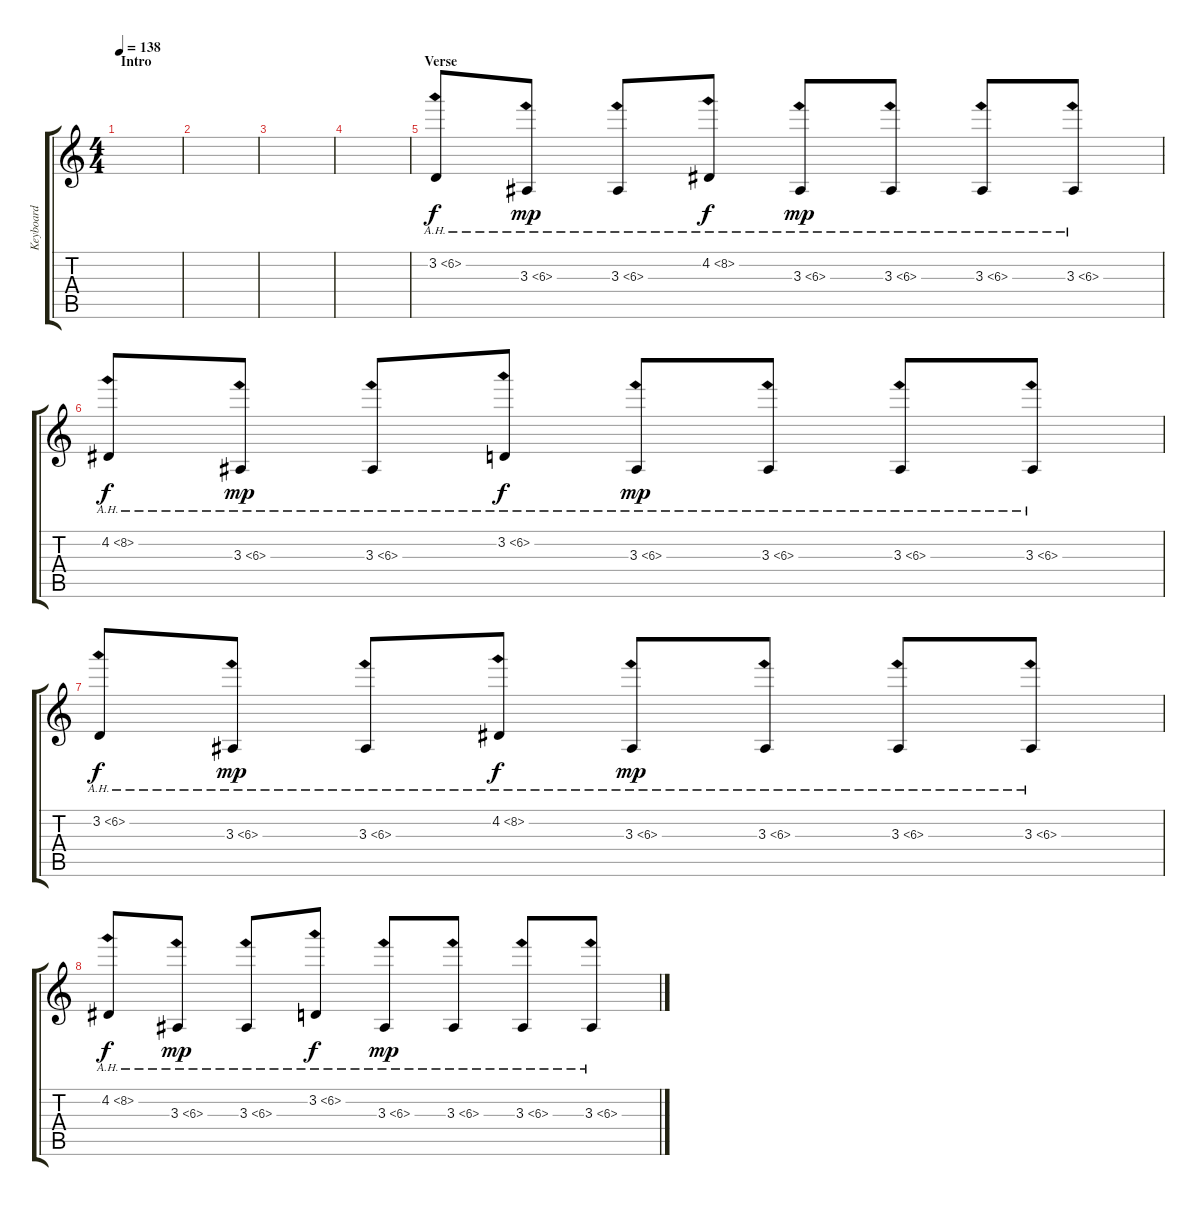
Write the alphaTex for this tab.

\track ("Keyboard" "Keyboard") {instrument marimba}
\staff {score tabs}
\tuning (E4 B3 G3 D3 A2 E2) {hide}
\ts (4 4)
\section ("" "Intro")
\tempo 138
\clef g2
\ks c
|
|
|
|
\section ("" "Verse")
3.2{ah 3}.8 3.3{ah 3}.8{dy mp} 3.3{ah 3}.8 4.2{ah 4}.8{dy f} 3.3{ah 3}.8{dy mp} 3.3{ah 3}.8 3.3{ah 3}.8 3.3{ah 3}.8 |
4.2{ah 4}.8{dy f} 3.3{ah 3}.8{dy mp} 3.3{ah 3}.8 3.2{ah 3}.8{dy f} 3.3{ah 3}.8{dy mp} 3.3{ah 3}.8 3.3{ah 3}.8 3.3{ah 3}.8 |
3.2{ah 3}.8{dy f} 3.3{ah 3}.8{dy mp} 3.3{ah 3}.8 4.2{ah 4}.8{dy f} 3.3{ah 3}.8{dy mp} 3.3{ah 3}.8 3.3{ah 3}.8 3.3{ah 3}.8 |
4.2{ah 4}.8{dy f} 3.3{ah 3}.8{dy mp} 3.3{ah 3}.8 3.2{ah 3}.8{dy f} 3.3{ah 3}.8{dy mp} 3.3{ah 3}.8 3.3{ah 3}.8 3.3{ah 3}.8
